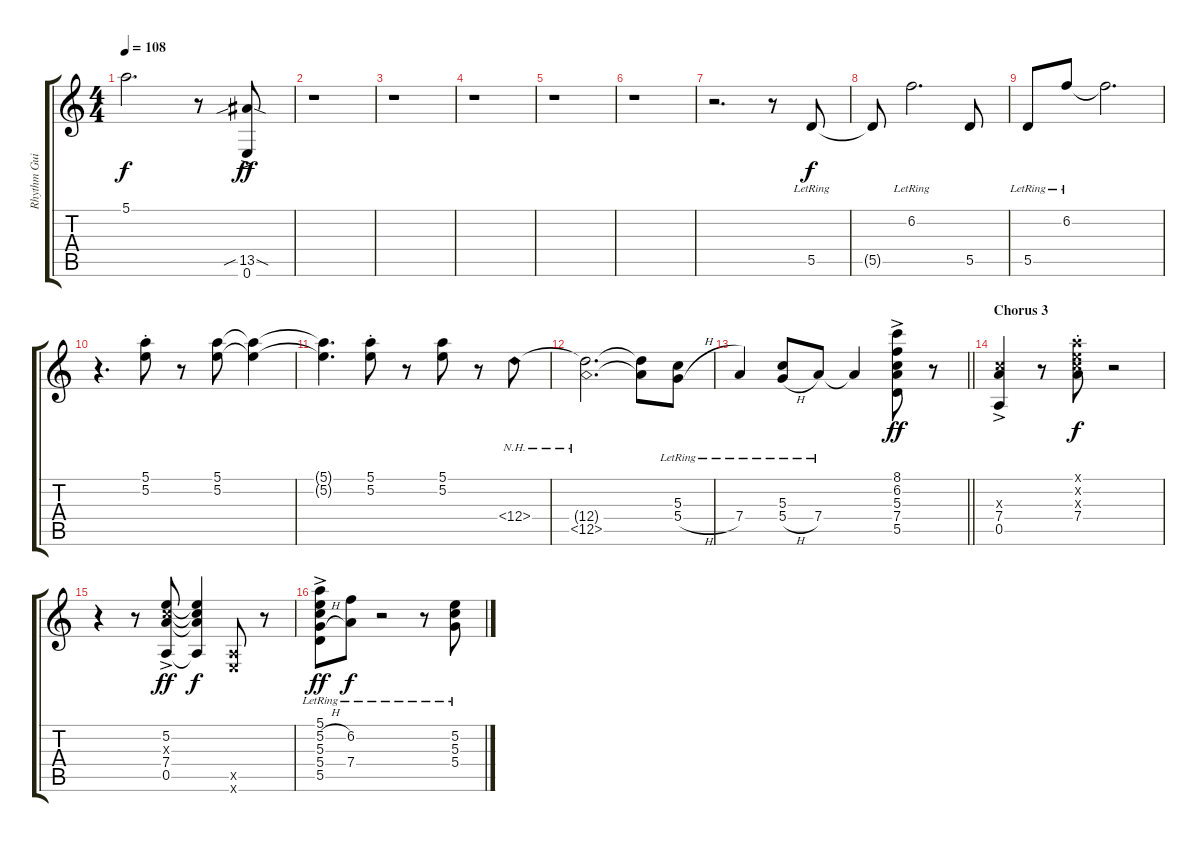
\track ("Rhythm Guitar I (Keith)" "Rhythm Gui") {instrument electricguitarclean}
\staff {score tabs}
\tuning (E4 B3 G3 D3 A2 E2) {hide}
\ts (4 4)
\tempo 108
\clef g2
\ks c
5.1{t}.2{d dy f} r.8 (13.5{sib sod ac} 0.6{ac}).8{dy ff} |
r.1 |
r.1 |
r.1 |
r.1 |
r.1 |
r.2{d} r.8 5.5{lr}.8{dy f} |
5.5{t}.8 6.2{lr}.2{d} 5.5.8 |
5.5{lr}.8 6.2{lr}.8 6.2{t}.2{d} |
r.4{d} (5.1{st} 5.2{st}).8 r.8 (5.1 5.2).8 (5.1{t} 5.2{t}).4 |
(5.1{t} 5.2{t}).4{d} (5.1{st} 5.2{st}).8 r.8 (5.1 5.2).8 r.8 12.4{nh}.8 |
(12.4{t} 12.5{nh}).2{d} (12.4{t} 12.5{t}).8 (5.3{lr} 5.4{h lr}).8 |
\barLineRight lightlight
7.4{lr}.4 (5.3{lr} 5.4{h lr}).8 7.4{lr}.8 7.4{t}.4 (8.1{ac} 6.2{ac} 5.3{ac} 7.4{ac} 5.5{ac}).8{dy ff} r.8 |
\section ("" "Chorus 3")
(5.3{ac x} 7.4{ac} 0.5{ac}).4 r.8 (5.1{st x} 5.2{st x} 5.3{st x} 7.4{st}).8{dy f} r.2 |
r.4 r.8 (5.2{ac} 5.3{ac x} 7.4{ac} 0.5{ac}).8{dy ff} (5.2{t} 5.3{t} 7.4{t} 0.5{t}).4{dy f} (0.5{x} 0.6{x}).8 r.8 |
(5.1{ac lr} 5.2{h ac lr} 5.3{ac lr} 5.4{h ac lr} 5.5{ac lr}).8{dy ff} (6.2{lr} 7.4{lr}).8{dy f} r.2 r.8 (5.2{h lr} 5.3{lr} 5.4{h lr}).8
